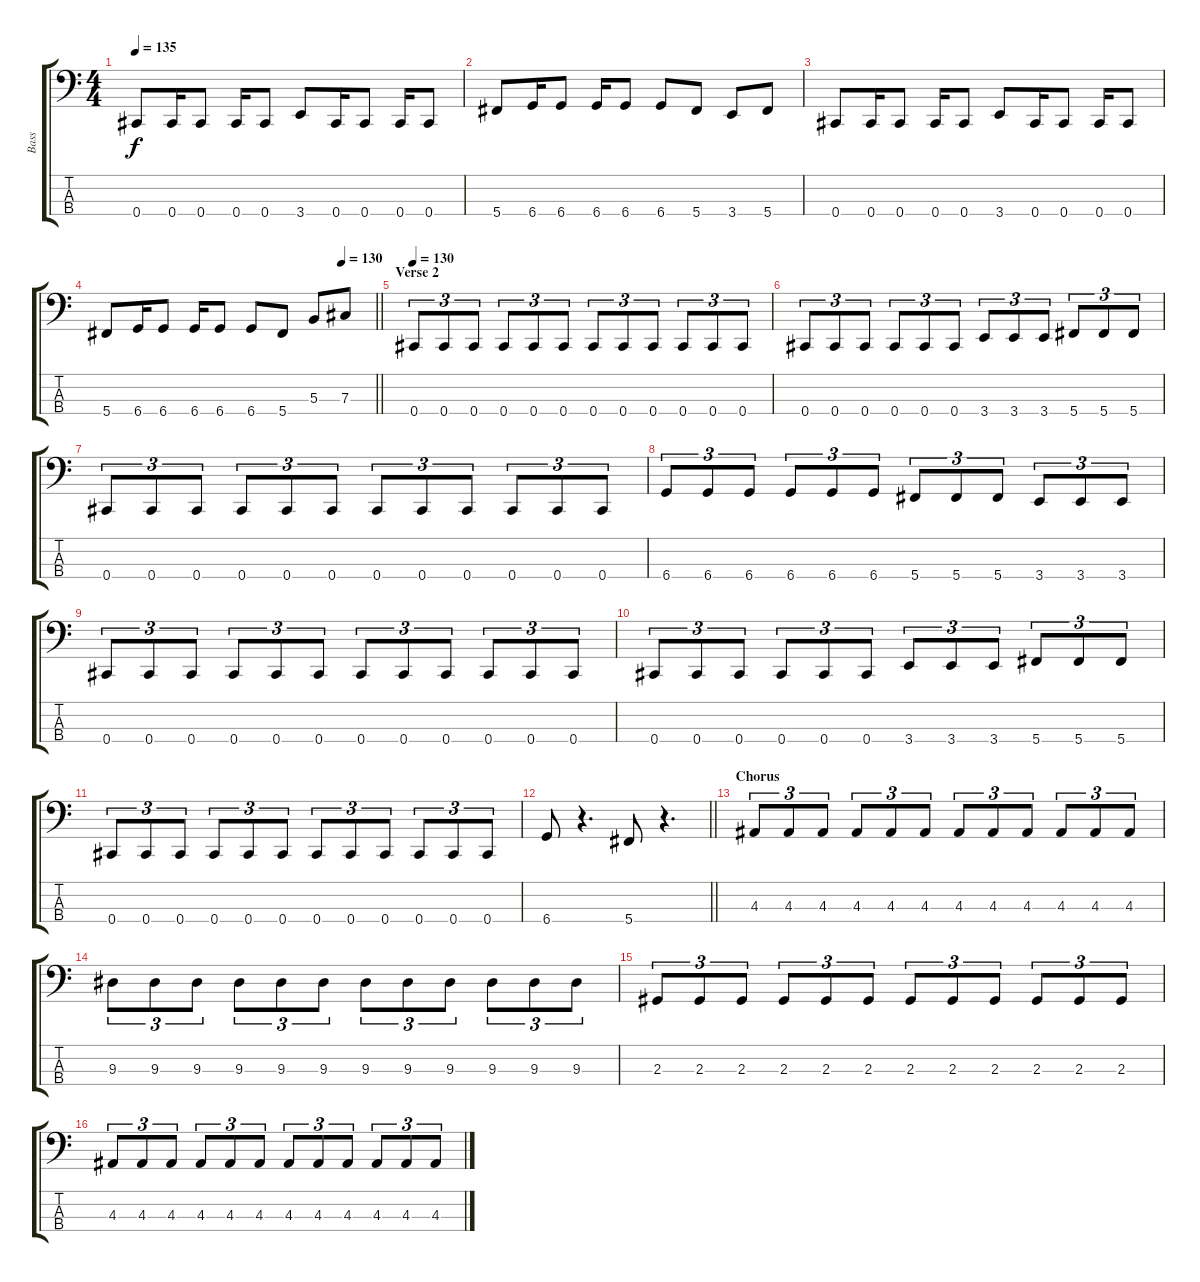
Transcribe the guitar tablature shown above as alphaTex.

\track ("Bass" "Bass") {instrument electricbassfinger}
\staff {score tabs}
\tuning (E2 B1 Gb1 Db1) {hide}
\ts (4 4)
\tempo 135
\clef f4
\ks c
0.4.8{dy f} 0.4.16 0.4.8 0.4.16 0.4.8 3.4.8 0.4.16 0.4.8 0.4.16 0.4.8 |
5.4.8 6.4.16 6.4.8 6.4.16 6.4.8 6.4.8 5.4.8 3.4.8 5.4.8 |
0.4.8 0.4.16 0.4.8 0.4.16 0.4.8 3.4.8 0.4.16 0.4.8 0.4.16 0.4.8 |
\tempo (130 0.875)
\barLineRight lightlight
5.4.8 6.4.16 6.4.8 6.4.16 6.4.8 6.4.8 5.4.8 5.3.8 7.3.8 |
\section ("" "Verse 2")
\tempo 130
0.4.8{tu (3 2)} 0.4.8{tu (3 2)} 0.4.8{tu (3 2)} 0.4.8{tu (3 2)} 0.4.8{tu (3 2)} 0.4.8{tu (3 2)} 0.4.8{tu (3 2)} 0.4.8{tu (3 2)} 0.4.8{tu (3 2)} 0.4.8{tu (3 2)} 0.4.8{tu (3 2)} 0.4.8{tu (3 2)} |
0.4.8{tu (3 2)} 0.4.8{tu (3 2)} 0.4.8{tu (3 2)} 0.4.8{tu (3 2)} 0.4.8{tu (3 2)} 0.4.8{tu (3 2)} 3.4.8{tu (3 2)} 3.4.8{tu (3 2)} 3.4.8{tu (3 2)} 5.4.8{tu (3 2)} 5.4.8{tu (3 2)} 5.4.8{tu (3 2)} |
0.4.8{tu (3 2)} 0.4.8{tu (3 2)} 0.4.8{tu (3 2)} 0.4.8{tu (3 2)} 0.4.8{tu (3 2)} 0.4.8{tu (3 2)} 0.4.8{tu (3 2)} 0.4.8{tu (3 2)} 0.4.8{tu (3 2)} 0.4.8{tu (3 2)} 0.4.8{tu (3 2)} 0.4.8{tu (3 2)} |
6.4.8{tu (3 2)} 6.4.8{tu (3 2)} 6.4.8{tu (3 2)} 6.4.8{tu (3 2)} 6.4.8{tu (3 2)} 6.4.8{tu (3 2)} 5.4.8{tu (3 2)} 5.4.8{tu (3 2)} 5.4.8{tu (3 2)} 3.4.8{tu (3 2)} 3.4.8{tu (3 2)} 3.4.8{tu (3 2)} |
0.4.8{tu (3 2)} 0.4.8{tu (3 2)} 0.4.8{tu (3 2)} 0.4.8{tu (3 2)} 0.4.8{tu (3 2)} 0.4.8{tu (3 2)} 0.4.8{tu (3 2)} 0.4.8{tu (3 2)} 0.4.8{tu (3 2)} 0.4.8{tu (3 2)} 0.4.8{tu (3 2)} 0.4.8{tu (3 2)} |
0.4.8{tu (3 2)} 0.4.8{tu (3 2)} 0.4.8{tu (3 2)} 0.4.8{tu (3 2)} 0.4.8{tu (3 2)} 0.4.8{tu (3 2)} 3.4.8{tu (3 2)} 3.4.8{tu (3 2)} 3.4.8{tu (3 2)} 5.4.8{tu (3 2)} 5.4.8{tu (3 2)} 5.4.8{tu (3 2)} |
0.4.8{tu (3 2)} 0.4.8{tu (3 2)} 0.4.8{tu (3 2)} 0.4.8{tu (3 2)} 0.4.8{tu (3 2)} 0.4.8{tu (3 2)} 0.4.8{tu (3 2)} 0.4.8{tu (3 2)} 0.4.8{tu (3 2)} 0.4.8{tu (3 2)} 0.4.8{tu (3 2)} 0.4.8{tu (3 2)} |
\barLineRight lightlight
6.4.8 r.4{d} 5.4.8 r.4{d} |
\section ("" "Chorus")
4.3.8{tu (3 2)} 4.3.8{tu (3 2)} 4.3.8{tu (3 2)} 4.3.8{tu (3 2)} 4.3.8{tu (3 2)} 4.3.8{tu (3 2)} 4.3.8{tu (3 2)} 4.3.8{tu (3 2)} 4.3.8{tu (3 2)} 4.3.8{tu (3 2)} 4.3.8{tu (3 2)} 4.3.8{tu (3 2)} |
9.3.8{tu (3 2)} 9.3.8{tu (3 2)} 9.3.8{tu (3 2)} 9.3.8{tu (3 2)} 9.3.8{tu (3 2)} 9.3.8{tu (3 2)} 9.3.8{tu (3 2)} 9.3.8{tu (3 2)} 9.3.8{tu (3 2)} 9.3.8{tu (3 2)} 9.3.8{tu (3 2)} 9.3.8{tu (3 2)} |
2.3.8{tu (3 2)} 2.3.8{tu (3 2)} 2.3.8{tu (3 2)} 2.3.8{tu (3 2)} 2.3.8{tu (3 2)} 2.3.8{tu (3 2)} 2.3.8{tu (3 2)} 2.3.8{tu (3 2)} 2.3.8{tu (3 2)} 2.3.8{tu (3 2)} 2.3.8{tu (3 2)} 2.3.8{tu (3 2)} |
4.3.8{tu (3 2)} 4.3.8{tu (3 2)} 4.3.8{tu (3 2)} 4.3.8{tu (3 2)} 4.3.8{tu (3 2)} 4.3.8{tu (3 2)} 4.3.8{tu (3 2)} 4.3.8{tu (3 2)} 4.3.8{tu (3 2)} 4.3.8{tu (3 2)} 4.3.8{tu (3 2)} 4.3.8{tu (3 2)}
